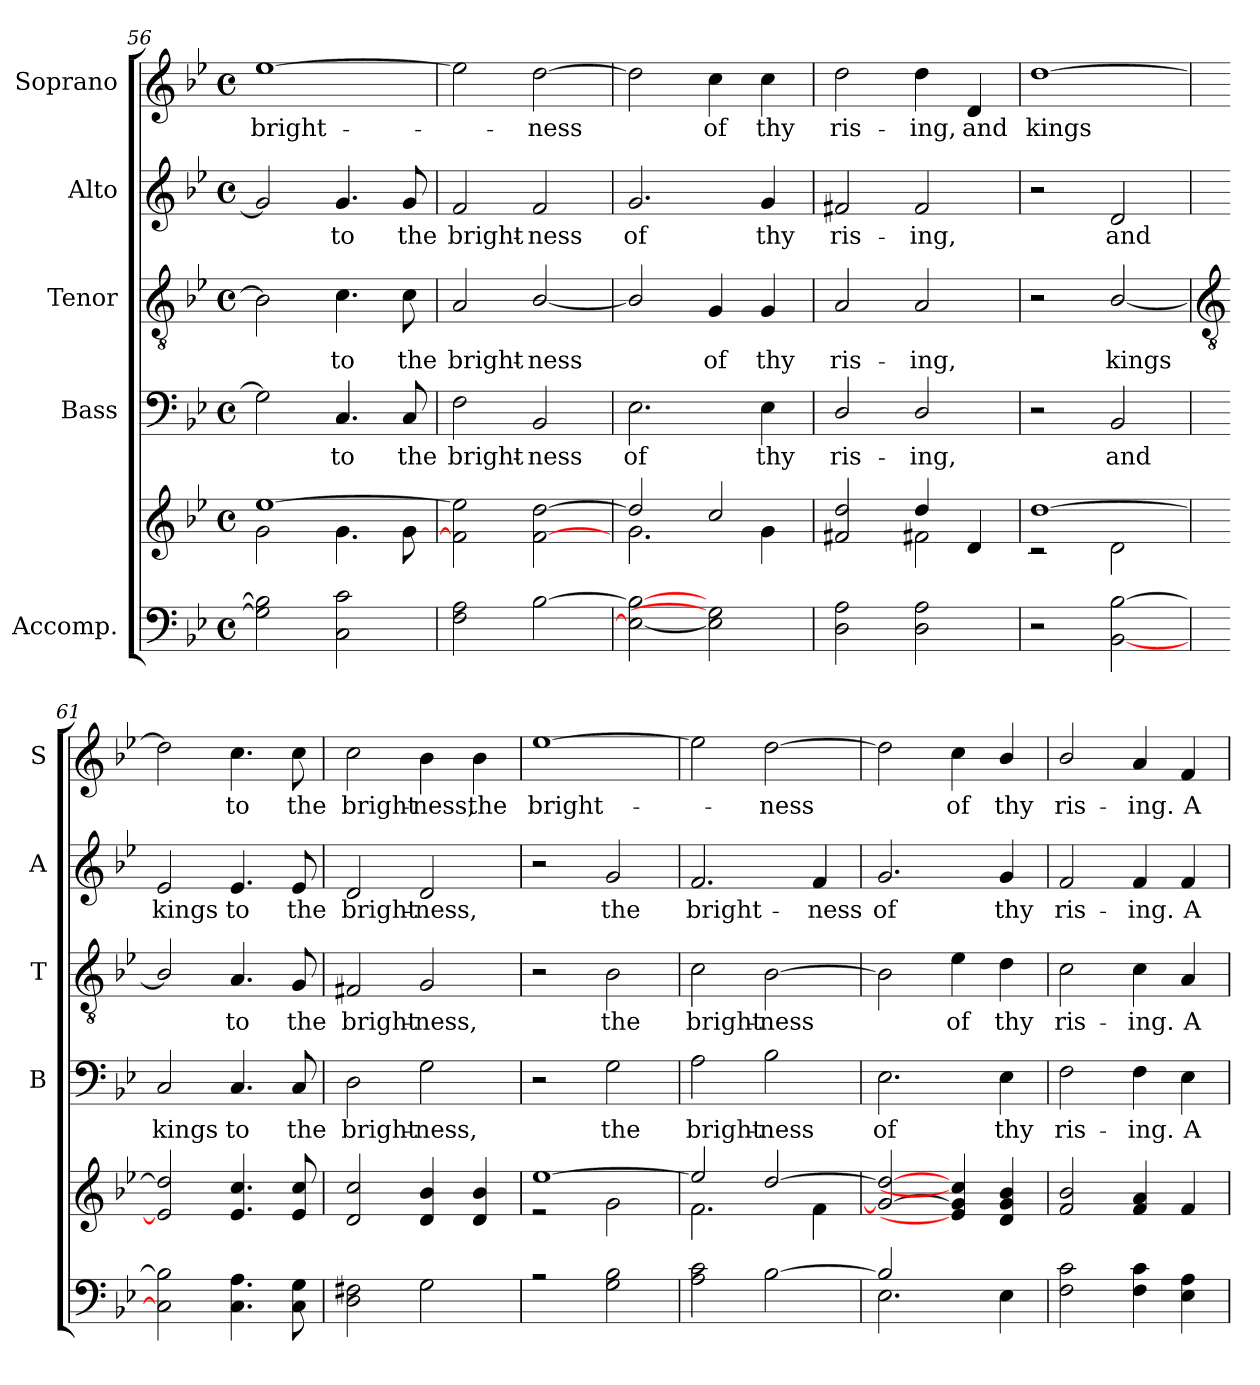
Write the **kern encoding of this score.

**kern	**kern	**kern	**text	**kern	**text	**kern	**text	**kern	**text
*part5	*part5	*part4	*part4	*part3	*part3	*part2	*part2	*part1	*part1
*staff6	*staff5	*staff4	*staff4	*staff3	*staff3	*staff2	*staff2	*staff1	*staff1
*I"Accomp.	*	*I"Bass	*	*I"Tenor	*	*I"Alto	*	*I"Soprano	*
*	*	*I'B	*	*I'T	*	*I'A	*	*I'S	*
*clefF4	*clefG2	*clefF4	*	*clefGv2	*	*clefG2	*	*clefG2	*
*k[b-e-]	*k[b-e-]	*k[b-e-]	*	*k[b-e-]	*	*k[b-e-]	*	*k[b-e-]	*
*B-:	*B-:	*B-:	*	*B-:	*	*B-:	*	*B-:	*
*M4/4	*M4/4	*M4/4	*	*M4/4	*	*M4/4	*	*M4/4	*
*met(c)	*met(c)	*met(c)	*	*met(c)	*	*met(c)	*	*met(c)	*
=56	=56	=56	=56	=56	=56	=56	=56	=56	=56
*	*^	*	*	*	*	*	*	*	*
!	!	!	!	!	!	!	!	!	!	!LO:LY:b
2G\] 2B-\]	[1ee-/	2g\	2G]	.	2B-]	.	2g]	.	[1ee-	bright-
!	!	!	!	!LO:LY:b	!	!LO:LY:b	!	!LO:LY:b	!	!
2C\ 2c\	.	4.g\	4.C	to	4.c	to	4.g	to	.	.
!	!	!	!	!LO:LY:b	!	!LO:LY:b	!	!LO:LY:b	!	!
.	.	8g\	8C	the	8c	the	8g	the	.	.
=57	=57	=57	=57	=57	=57	=57	=57	=57	=57	=57
!	!	!	!	!LO:LY:b	!	!LO:LY:b	!	!LO:LY:b	!	!
2F\ 2A\	2f\] 2ee-\]	1ryy	2F	bright-	2A	bright-	2f	bright-	2ee-]	.
!	!	!	!	!LO:LY:b	!	!LO:LY:b	!	!LO:LY:b	!	!LO:LY:b
[2B-\	[2f\ [2dd\	.	2BB-	-ness	[2B-/	-ness	2f	-ness	[2dd	ness
=58	=58	=58	=58	=58	=58	=58	=58	=58	=58	=58
!	!	!	!	!LO:LY:b	!	!	!	!LO:LY:b	!	!
2E-\_ 2B-\_	2dd/]	2.g\	2.E-	of	2B-/]	.	2.g	of	2dd]	.
!	!	!	!	!	!	!LO:LY:b	!	!	!	!LO:LY:b
2E-] 2G]	2cc/	.	.	.	4G	of	.	.	4cc	of
!	!	!	!	!LO:LY:b	!	!LO:LY:b	!	!LO:LY:b	!	!LO:LY:b
.	.	4g\	4E-	thy	4G	thy	4g	thy	4cc	thy
=59	=59	=59	=59	=59	=59	=59	=59	=59	=59	=59
!	!	!	!	!LO:LY:b	!	!LO:LY:b	!	!LO:LY:b	!	!LO:LY:b
2D\ 2A\	2f#X/ 2dd/	2ryy	2D/	ris-	2A	ris-	2f#X	ris-	2dd	ris-
!	!	!	!	!LO:LY:b	!	!LO:LY:b	!	!LO:LY:b	!	!LO:LY:b
2D\ 2A\	4dd/	2f#X\	2D/	-ing,	2A	-ing,	2f#	-ing,	4dd	-ing,
!	!	!	!	!	!	!	!	!	!	!LO:LY:b
.	4d/	.	.	.	.	.	.	.	4d	and
=60	=60	=60	=60	=60	=60	=60	=60	=60	=60	=60
!	!	!	!	!	!	!	!	!	!	!LO:LY:b
2r	[1dd/	2r	2r	.	2r	.	2r	.	[1dd	kings
!	!	!	!	!LO:LY:b	!	!LO:LY:b	!	!LO:LY:b	!	!
[2BB-\ [2B-\	.	2d\	2BB-	and	[2B-/	kings	2d	and	.	.
!!LO:LB:g=z
=61	=61	=61	=61	=61	=61	=61	=61	=61	=61	=61
*	*	*	*	*	*clefGv2	*	*	*	*	*
*^	*	*	*	*	*	*	*	*	*	*
!	!	!	!	!	!LO:LY:b	!	!	!	!LO:LY:b	!	!
2C\] 2B-\]	1ryy	2e-/] 2dd/]	1ryy	2C	kings	2B-/]	.	2e-	kings	2dd]	.
!	!	!	!	!	!LO:LY:b	!	!LO:LY:b	!	!LO:LY:b	!	!LO:LY:b
4.C\ 4.A\	.	4.e-/ 4.cc/	.	4.C	to	4.A	to	4.e-	to	4.cc	to
!	!	!	!	!	!LO:LY:b	!	!LO:LY:b	!	!LO:LY:b	!	!LO:LY:b
8C\ 8G\	.	8e-/ 8cc/	.	8C	the	8G	the	8e-	the	8cc	the
=62	=62	=62	=62	=62	=62	=62	=62	=62	=62	=62	=62
!	!	!	!	!	!LO:LY:b	!	!LO:LY:b	!	!LO:LY:b	!	!LO:LY:b
2D\ 2F#X\	1ryy	2d/ 2cc/	1ryy	2D	bright-	2F#X	bright-	2d	bright-	2cc	bright-
!	!	!	!	!	!LO:LY:b	!	!LO:LY:b	!	!LO:LY:b	!	!LO:LY:b
2G\	.	4d/ 4b-/	.	2G	-ness,	2G	-ness,	2d	-ness,	4b-	-ness,
!	!	!	!	!	!	!	!	!	!	!	!LO:LY:b
.	.	4d/ 4b-/	.	.	.	.	.	.	.	4b-	the
=63	=63	=63	=63	=63	=63	=63	=63	=63	=63	=63	=63
!	!	!	!	!	!	!	!	!	!	!	!LO:LY:b
2r	1ryy	[1ee-/	2r	2r	.	2r	.	2r	.	[1ee-	bright-
!	!	!	!	!	!LO:LY:b	!	!LO:LY:b	!	!LO:LY:b	!	!
2G\ 2B-\	.	.	2g	2G	the	2B-	the	2g	the	.	.
=64	=64	=64	=64	=64	=64	=64	=64	=64	=64	=64	=64
!	!	!	!	!	!LO:LY:b	!	!LO:LY:b	!	!LO:LY:b	!	!
2A\ 2c\	1ryy	2ee-/]	2.f	2A	bright-	2c	bright-	2.f	bright-	2ee-]	.
!	!	!	!	!	!LO:LY:b	!	!LO:LY:b	!	!	!	!LO:LY:b
[2B-\	.	[2dd/	.	2B-	-ness	[2B-	-ness	.	.	[2dd	ness
!	!	!	!	!	!	!	!	!	!LO:LY:b	!	!
.	.	.	4f	.	.	.	.	4f	-ness	.	.
=65	=65	=65	=65	=65	=65	=65	=65	=65	=65	=65	=65
!	!	!	!	!	!LO:LY:b	!	!	!	!LO:LY:b	!	!
2B-/]	2.E-\	2g/_ 2dd/_	1ryy	2.E-	of	2B-]	.	2.g	of	2dd]	.
!	!	!	!	!	!	!	!LO:LY:b	!	!	!	!LO:LY:b
2ryy	.	4e-/] 4g/] 4cc/]	.	.	.	4e-	of	.	.	4cc	of
!	!	!	!	!	!LO:LY:b	!	!LO:LY:b	!	!LO:LY:b	!	!LO:LY:b
.	4E-\	4d/ 4g/ 4b-/	.	4E-	thy	4d	thy	4g	thy	4b-/	thy
=66	=66	=66	=66	=66	=66	=66	=66	=66	=66	=66	=66
!	!	!	!	!	!LO:LY:b	!	!LO:LY:b	!	!LO:LY:b	!	!LO:LY:b
2F\ 2c\	1ryy	2f/ 2b-/	2ryy	2F	ris-	2c	ris-	2f	ris-	2b-/	ris-
!	!	!	!	!	!LO:LY:b	!	!LO:LY:b	!	!LO:LY:b	!	!LO:LY:b
4F\ 4c\	.	4f/ 4a/	2ryy	4F	-ing.	4c	-ing.	4f	-ing.	4a	-ing.
!	!	!	!	!	!LO:LY:b	!	!LO:LY:b	!	!LO:LY:b	!	!LO:LY:b
4E-\ 4A\	.	4f/	.	4E-	A-	4A	A-	4f	A-	4f	A-
*v	*v	*	*	*	*	*	*	*	*	*	*
*	*v	*v	*	*	*	*	*	*	*	*
=	=	=	=	=	=	=	=	=	=
*-	*-	*-	*-	*-	*-	*-	*-	*-	*-
